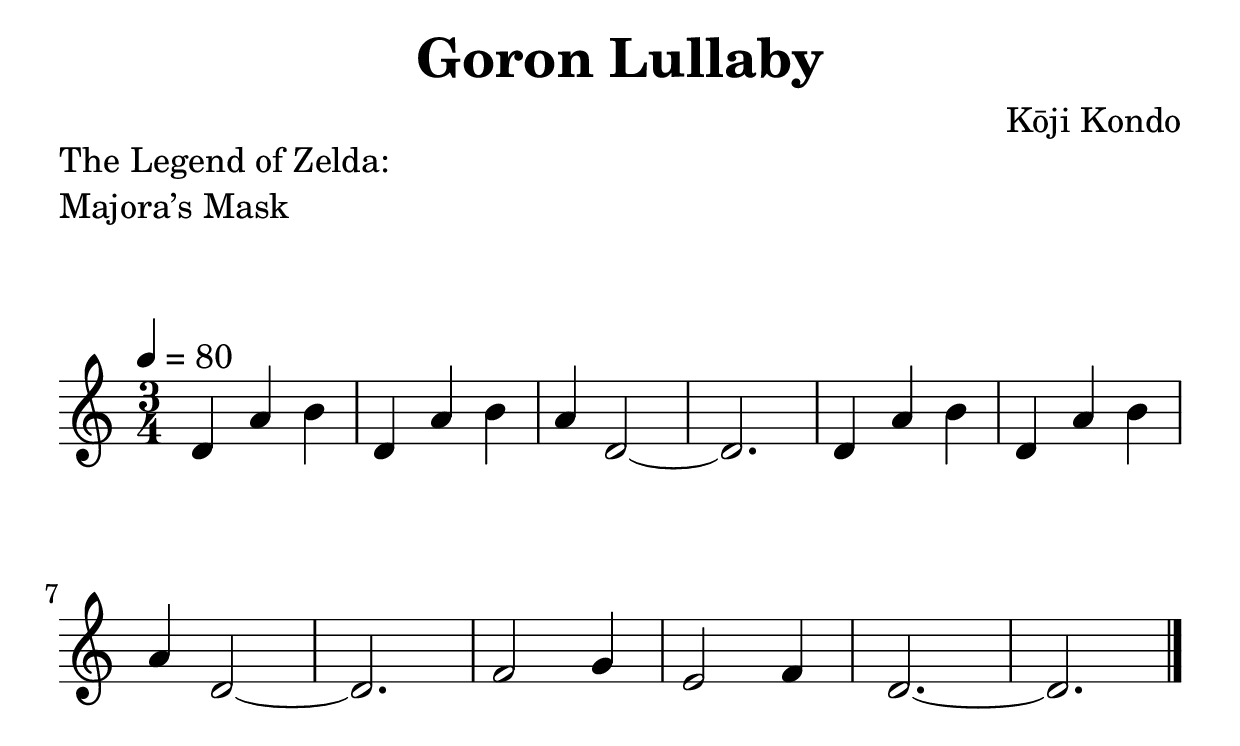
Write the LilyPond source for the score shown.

\version "2.20.0"

\include "header.ily"

title = "Goron Lullaby"

song = \relative c'' {
  \tempo 4 = 80
  \time 3/4

  \repeat unfold 2 {
    d4 a' b | % 1
    d, a' b | % 2
    a d,2~ | % 3
    d2. | % 4
  }

  f2 g4 | % 9
  e2 f4 | % 10
  d2.~ | % 11
  d2. \bar "|." % 12
}


\header {
  title = \title
  piece = \markup \left-column { "The Legend of Zelda:" "Majora’s Mask" }
}

\include "articulate.ly"

staff = \new Staff \with { midiInstrument = "ocarina" } {
  \clef "treble^8"
  \song
}

\score {
  \staff

  \layout {
    \context {
      \Score
      \omit ClefModifier
    }
  }
}

\score {
  \unfoldRepeats \articulate \staff

  \midi {}
}

